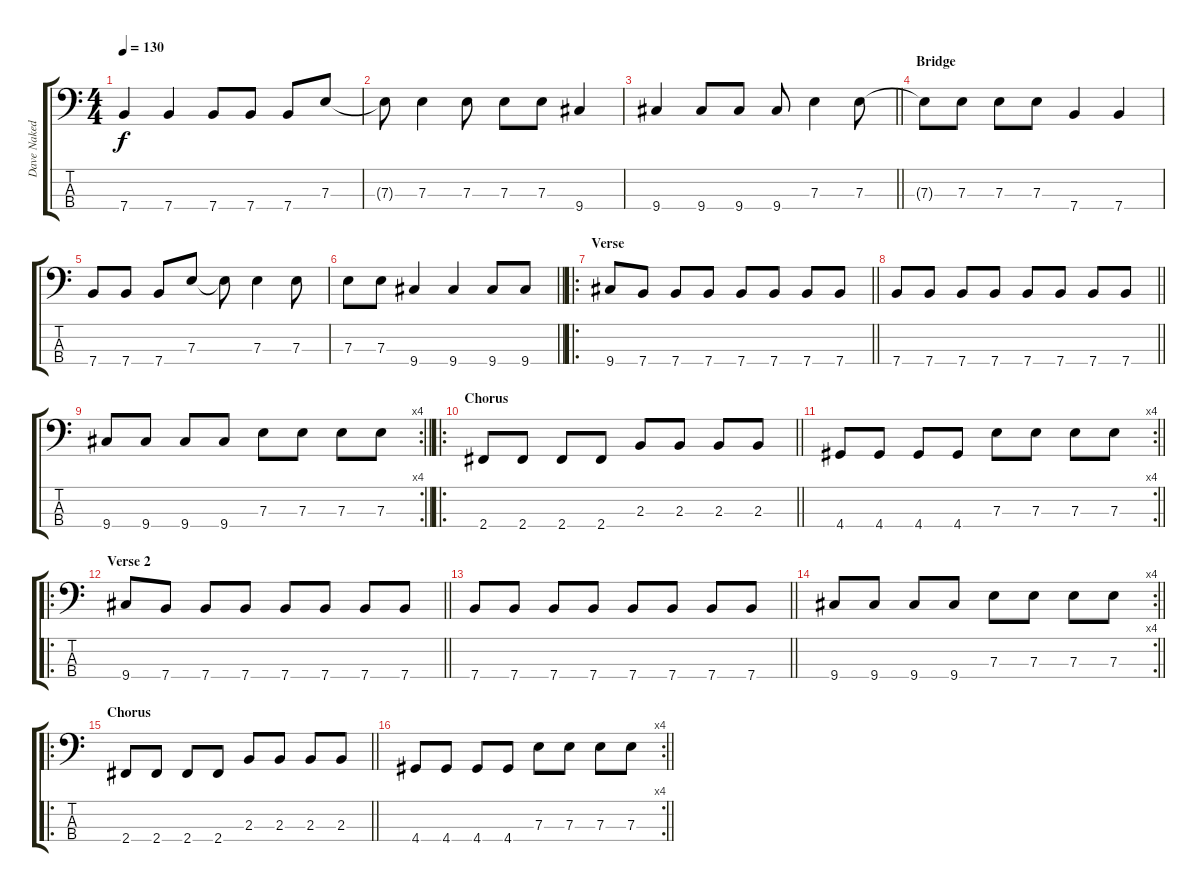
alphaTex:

\track ("Dave Naked-Bass" "Dave Naked") {instrument electricbassfinger}
\staff {score tabs}
\tuning (G2 D2 A1 E1) {hide}
\ts (4 4)
\tempo 130
\clef f4
\ks c
7.4.4{dy f} 7.4.4 7.4.8 7.4.8 7.4.8 7.3.8 |
7.3{t}.8 7.3.4 7.3.8 7.3.8 7.3.8 9.4.4 |
\barLineRight lightlight
9.4.4 9.4.8 9.4.8 9.4.8 7.3.4 7.3.8 |
\section ("" "Bridge")
7.3{t}.8 7.3.8 7.3.8 7.3.8 7.4.4 7.4.4 |
7.4.8 7.4.8 7.4.8 7.3.8 7.3{t}.8 7.3.4 7.3.8 |
\barLineRight lightlight
7.3.8 7.3.8 9.4.4 9.4.4 9.4.8 9.4.8 |
\ro
\section ("" "Verse")
\barLineRight lightlight
9.4.8 7.4.8 7.4.8 7.4.8 7.4.8 7.4.8 7.4.8 7.4.8 |
\barLineRight lightlight
7.4.8 7.4.8 7.4.8 7.4.8 7.4.8 7.4.8 7.4.8 7.4.8 |
\rc 4
\barLineRight lightlight
9.4.8 9.4.8 9.4.8 9.4.8 7.3.8 7.3.8 7.3.8 7.3.8 |
\ro
\section ("" "Chorus")
\barLineRight lightlight
2.4.8 2.4.8 2.4.8 2.4.8 2.3.8 2.3.8 2.3.8 2.3.8 |
\rc 4
\barLineRight lightlight
4.4.8 4.4.8 4.4.8 4.4.8 7.3.8 7.3.8 7.3.8 7.3.8 |
\ro
\section ("" "Verse 2")
\barLineRight lightlight
9.4.8 7.4.8 7.4.8 7.4.8 7.4.8 7.4.8 7.4.8 7.4.8 |
\barLineRight lightlight
7.4.8 7.4.8 7.4.8 7.4.8 7.4.8 7.4.8 7.4.8 7.4.8 |
\rc 4
\barLineRight lightlight
9.4.8 9.4.8 9.4.8 9.4.8 7.3.8 7.3.8 7.3.8 7.3.8 |
\ro
\section ("" "Chorus")
\barLineRight lightlight
2.4.8 2.4.8 2.4.8 2.4.8 2.3.8 2.3.8 2.3.8 2.3.8 |
\rc 4
\barLineRight lightlight
4.4.8 4.4.8 4.4.8 4.4.8 7.3.8 7.3.8 7.3.8 7.3.8
